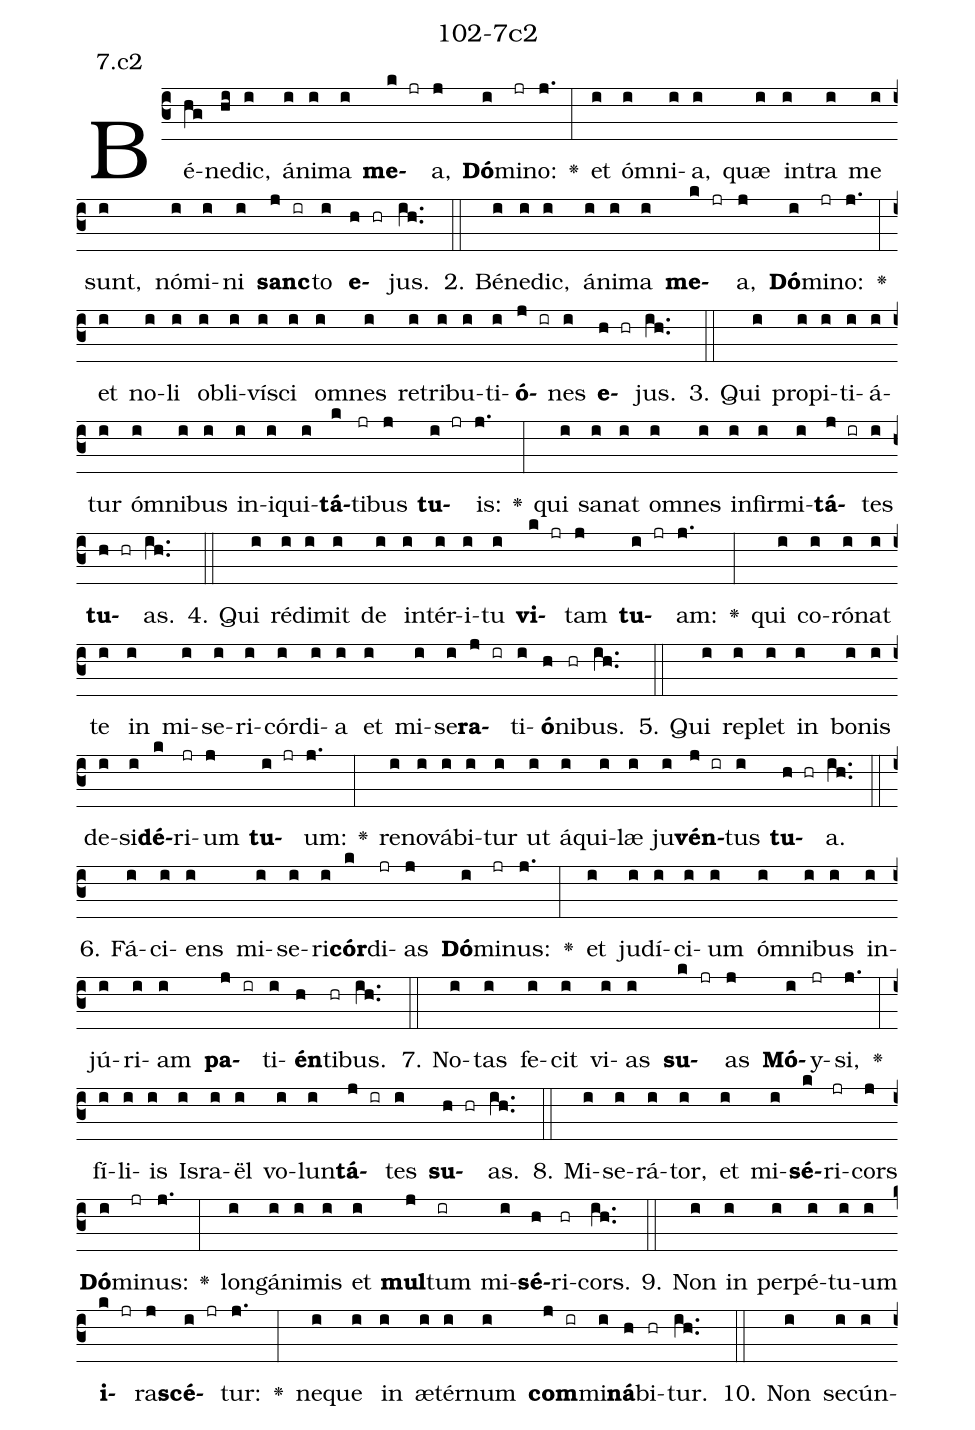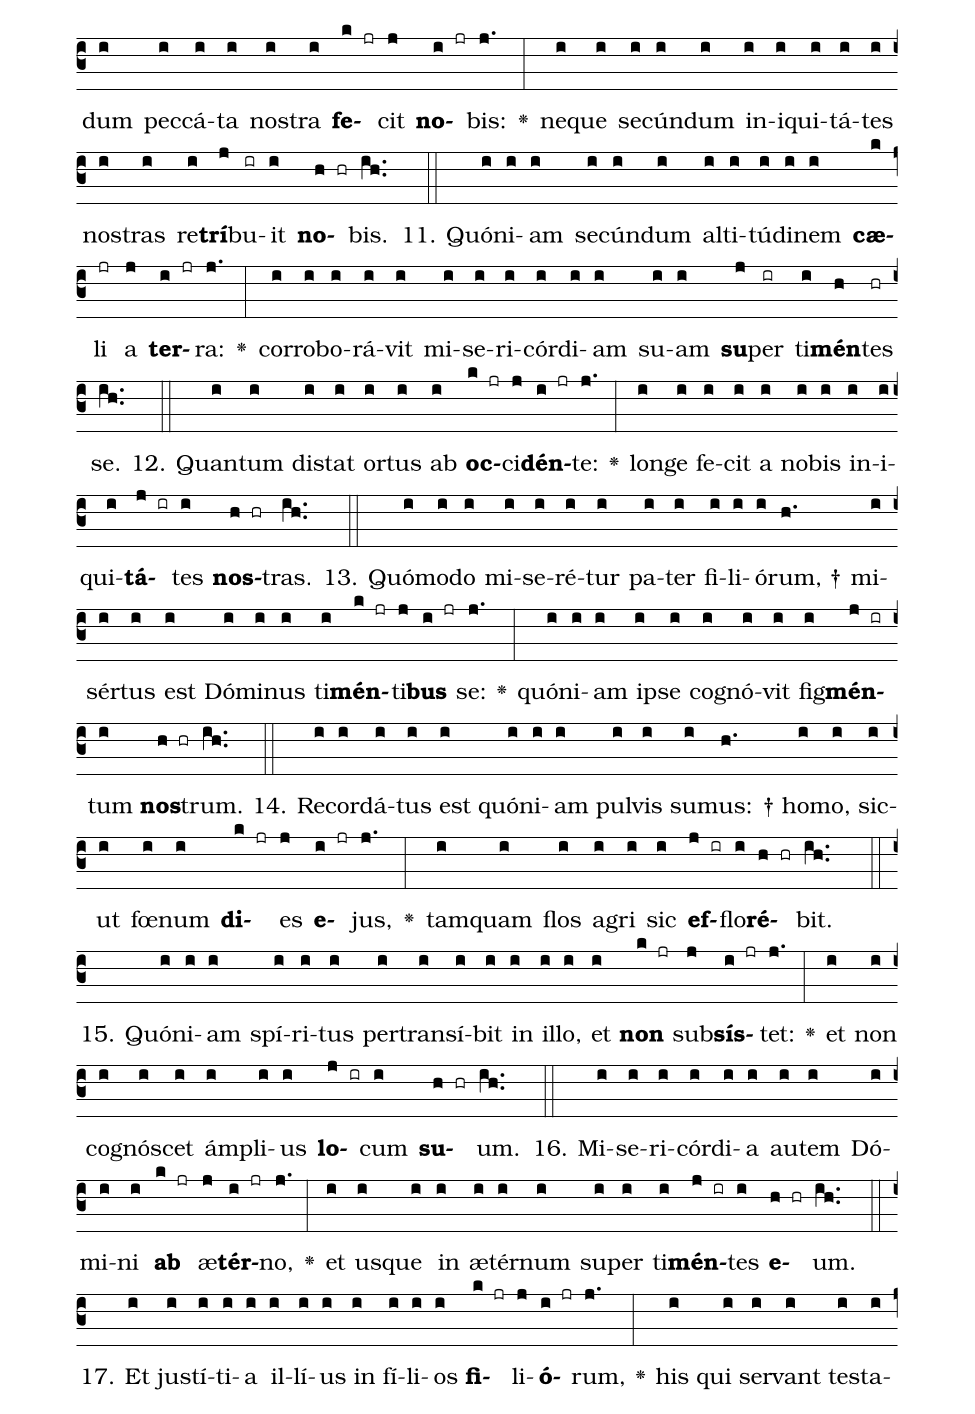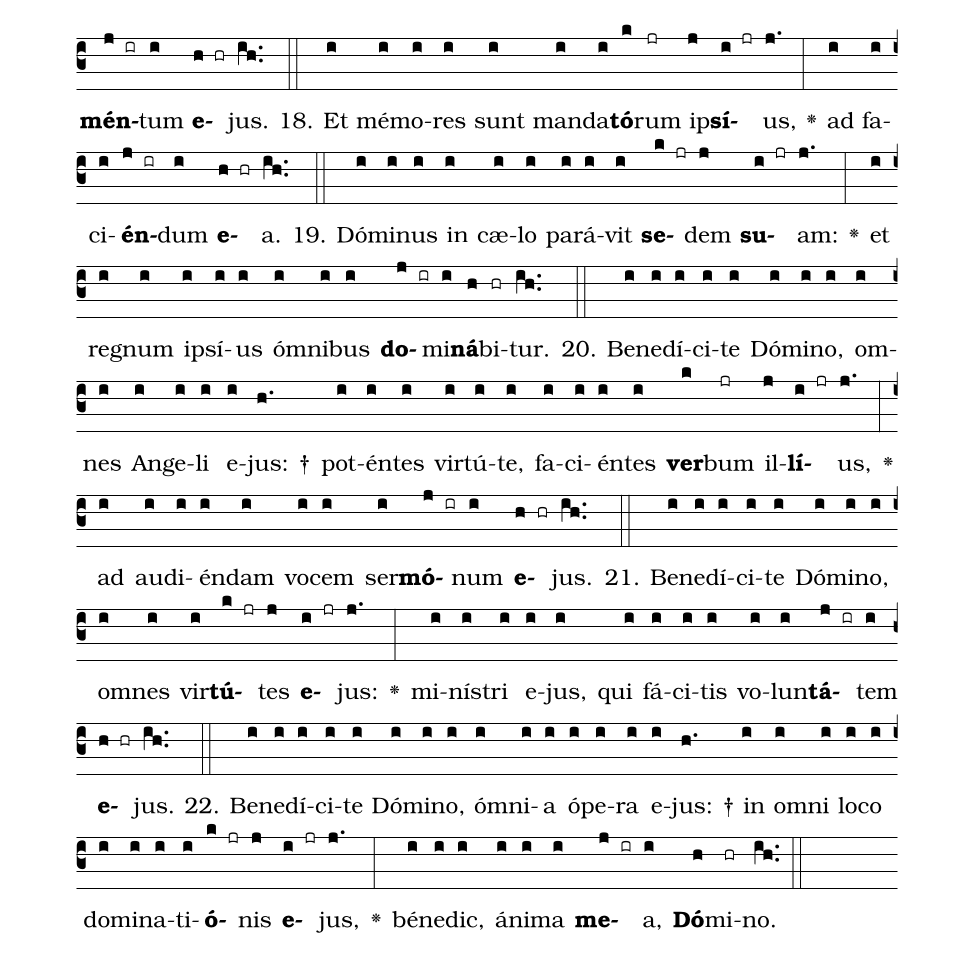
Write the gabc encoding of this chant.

name: 102-7c2;
annotation: 7.c2;
%%
(c3)Bé(hg)ne(hi)dic,(i) á(i)ni(i)ma(i) <b>me</b>(k jr)a,(j) <b>Dó</b>(i)mi(jr)no:(j.) <v>\greheightstar</v>(:) et(i) óm(i)ni(i)a,(i) quæ(i) in(i)tra(i) me(i) sunt,(i) nó(i)mi(i)ni(i) <b>sanc</b>(j ir)to(i) <b>e</b>(h hr)jus.(ih..) (::)
2. Bé(i)ne(i)dic,(i) á(i)ni(i)ma(i) <b>me</b>(k jr)a,(j) <b>Dó</b>(i)mi(jr)no:(j.) <v>\greheightstar</v>(:) et(i) no(i)li(i) ob(i)li(i)ví(i)sci(i) om(i)nes(i) re(i)tri(i)bu(i)ti(i)<b>ó</b>(j ir)nes(i) <b>e</b>(h hr)jus.(ih..) (::)
3. Qui(i) pro(i)pi(i)ti(i)á(i)tur(i) óm(i)ni(i)bus(i) in(i)i(i)qui(i)<b>tá</b>(k)ti(jr)bus(j) <b>tu</b>(i jr)is:(j.) <v>\greheightstar</v>(:) qui(i) sa(i)nat(i) om(i)nes(i) in(i)fir(i)mi(i)<b>tá</b>(j ir)tes(i) <b>tu</b>(h hr)as.(ih..) (::)
4. Qui(i) réd(i)i(i)mit(i) de(i) in(i)tér(i)i(i)tu(i) <b>vi</b>(k jr)tam(j) <b>tu</b>(i jr)am:(j.) <v>\greheightstar</v>(:) qui(i) co(i)ró(i)nat(i) te(i) in(i) mi(i)se(i)ri(i)cór(i)di(i)a(i) et(i) mi(i)se(i)<b>ra</b>(j ir)ti(i)<b>ó</b>(h)ni(hr)bus.(ih..) (::)
5. Qui(i) re(i)plet(i) in(i) bo(i)nis(i) de(i)si(i)<b>dé</b>(k)ri(jr)um(j) <b>tu</b>(i jr)um:(j.) <v>\greheightstar</v>(:) re(i)no(i)vá(i)bi(i)tur(i) ut(i) á(i)qui(i)læ(i) ju(i)<b>vén</b>(j ir)tus(i) <b>tu</b>(h hr)a.(ih..) (::)
6. Fá(i)ci(i)ens(i) mi(i)se(i)ri(i)<b>cór</b>(k)di(jr)as(j) <b>Dó</b>(i)mi(jr)nus:(j.) <v>\greheightstar</v>(:) et(i) ju(i)dí(i)ci(i)um(i) óm(i)ni(i)bus(i) in(i)jú(i)ri(i)am(i) <b>pa</b>(j ir)ti(i)<b>én</b>(h)ti(hr)bus.(ih..) (::)
7. No(i)tas(i) fe(i)cit(i) vi(i)as(i) <b>su</b>(k jr)as(j) <b>Mó</b>(i)y(jr)si,(j.) <v>\greheightstar</v>(:) fí(i)li(i)is(i) Is(i)ra(i)ël(i) vo(i)lun(i)<b>tá</b>(j ir)tes(i) <b>su</b>(h hr)as.(ih..) (::)
8. Mi(i)se(i)rá(i)tor,(i) et(i) mi(i)<b>sé</b>(k)ri(jr)cors(j) <b>Dó</b>(i)mi(jr)nus:(j.) <v>\greheightstar</v>(:) long(i)á(i)ni(i)mis(i) et(i) <b>mul</b>(j)tum(ir) mi(i)<b>sé</b>(h)ri(hr)cors.(ih..) (::)
9. Non(i) in(i) per(i)pé(i)tu(i)um(i) <b>i</b>(k jr)ra(j)<b>scé</b>(i jr)tur:(j.) <v>\greheightstar</v>(:) ne(i)que(i) in(i) æ(i)tér(i)num(i) <b>com</b>(j ir)mi(i)<b>ná</b>(h)bi(hr)tur.(ih..) (::)
10. Non(i) se(i)cún(i)dum(i) pec(i)cá(i)ta(i) nos(i)tra(i) <b>fe</b>(k jr)cit(j) <b>no</b>(i jr)bis:(j.) <v>\greheightstar</v>(:) ne(i)que(i) se(i)cún(i)dum(i) in(i)i(i)qui(i)tá(i)tes(i) nos(i)tras(i) re(i)<b>trí</b>(j)bu(ir)it(i) <b>no</b>(h hr)bis.(ih..) (::)
11. Quón(i)i(i)am(i) se(i)cún(i)dum(i) al(i)ti(i)tú(i)di(i)nem(i) <b>cæ</b>(k)li(jr) a(j) <b>ter</b>(i jr)ra:(j.) <v>\greheightstar</v>(:) cor(i)ro(i)bo(i)rá(i)vit(i) mi(i)se(i)ri(i)cór(i)di(i)am(i) su(i)am(i) <b>su</b>(j)per(ir) ti(i)<b>mén</b>(h)tes(hr) se.(ih..) (::)
12. Quan(i)tum(i) di(i)stat(i) or(i)tus(i) ab(i) <b>oc</b>(k jr)ci(j)<b>dén</b>(i jr)te:(j.) <v>\greheightstar</v>(:) lon(i)ge(i) fe(i)cit(i) a(i) no(i)bis(i) in(i)i(i)qui(i)<b>tá</b>(j ir)tes(i) <b>nos</b>(h hr)tras.(ih..) (::)
13. Quó(i)mo(i)do(i) mi(i)se(i)ré(i)tur(i) pa(i)ter(i) fi(i)li(i)ó(i)rum, †(h.) mi(i)sér(i)tus(i) est(i) Dó(i)mi(i)nus(i) ti(i)<b>mén</b>(k jr)ti(j)<b>bus</b>(i jr) se:(j.) <v>\greheightstar</v>(:) quón(i)i(i)am(i) ip(i)se(i) co(i)gnó(i)vit(i) fig(i)<b>mén</b>(j ir)tum(i) <b>nos</b>(h hr)trum.(ih..) (::)
14. Re(i)cor(i)dá(i)tus(i) est(i) quón(i)i(i)am(i) pul(i)vis(i) su(i)mus: †(h.) ho(i)mo,(i) sic(i)ut(i) fœ(i)num(i) <b>di</b>(k jr)es(j) <b>e</b>(i jr)jus,(j.) <v>\greheightstar</v>(:) tam(i)quam(i) flos(i) a(i)gri(i) sic(i) <b>ef</b>(j ir)flo(i)<b>ré</b>(h hr)bit.(ih..) (::)
15. Quón(i)i(i)am(i) spí(i)ri(i)tus(i) per(i)trans(i)í(i)bit(i) in(i) il(i)lo,(i) et(i) <b>non</b>(k jr) sub(j)<b>sís</b>(i jr)tet:(j.) <v>\greheightstar</v>(:) et(i) non(i) co(i)gnó(i)scet(i) ám(i)pli(i)us(i) <b>lo</b>(j ir)cum(i) <b>su</b>(h hr)um.(ih..) (::)
16. Mi(i)se(i)ri(i)cór(i)di(i)a(i) au(i)tem(i) Dó(i)mi(i)ni(i) <b>ab</b>(k jr) æ(j)<b>tér</b>(i jr)no,(j.) <v>\greheightstar</v>(:) et(i) us(i)que(i) in(i) æ(i)tér(i)num(i) su(i)per(i) ti(i)<b>mén</b>(j ir)tes(i) <b>e</b>(h hr)um.(ih..) (::)
17. Et(i) jus(i)tí(i)ti(i)a(i) il(i)lí(i)us(i) in(i) fí(i)li(i)os(i) <b>fi</b>(k jr)li(j)<b>ó</b>(i jr)rum,(j.) <v>\greheightstar</v>(:) his(i) qui(i) ser(i)vant(i) tes(i)ta(i)<b>mén</b>(j ir)tum(i) <b>e</b>(h hr)jus.(ih..) (::)
18. Et(i) mé(i)mo(i)res(i) sunt(i) man(i)da(i)<b>tó</b>(k)rum(jr) ip(j)<b>sí</b>(i jr)us,(j.) <v>\greheightstar</v>(:) ad(i) fa(i)ci(i)<b>én</b>(j ir)dum(i) <b>e</b>(h hr)a.(ih..) (::)
19. Dó(i)mi(i)nus(i) in(i) cæ(i)lo(i) pa(i)rá(i)vit(i) <b>se</b>(k jr)dem(j) <b>su</b>(i jr)am:(j.) <v>\greheightstar</v>(:) et(i) re(i)gnum(i) ip(i)sí(i)us(i) óm(i)ni(i)bus(i) <b>do</b>(j ir)mi(i)<b>ná</b>(h)bi(hr)tur.(ih..) (::)
20. Be(i)ne(i)dí(i)ci(i)te(i) Dó(i)mi(i)no,(i) om(i)nes(i) An(i)ge(i)li(i) e(i)jus: †(h.) pot(i)én(i)tes(i) vir(i)tú(i)te,(i) fa(i)ci(i)én(i)tes(i) <b>ver</b>(k)bum(jr) il(j)<b>lí</b>(i jr)us,(j.) <v>\greheightstar</v>(:) ad(i) au(i)di(i)én(i)dam(i) vo(i)cem(i) ser(i)<b>mó</b>(j ir)num(i) <b>e</b>(h hr)jus.(ih..) (::)
21. Be(i)ne(i)dí(i)ci(i)te(i) Dó(i)mi(i)no,(i) om(i)nes(i) vir(i)<b>tú</b>(k jr)tes(j) <b>e</b>(i jr)jus:(j.) <v>\greheightstar</v>(:) mi(i)nís(i)tri(i) e(i)jus,(i) qui(i) fá(i)ci(i)tis(i) vo(i)lun(i)<b>tá</b>(j ir)tem(i) <b>e</b>(h hr)jus.(ih..) (::)
22. Be(i)ne(i)dí(i)ci(i)te(i) Dó(i)mi(i)no,(i) óm(i)ni(i)a(i) ó(i)pe(i)ra(i) e(i)jus: †(h.) in(i) om(i)ni(i) lo(i)co(i) do(i)mi(i)na(i)ti(i)<b>ó</b>(k jr)nis(j) <b>e</b>(i jr)jus,(j.) <v>\greheightstar</v>(:) bé(i)ne(i)dic,(i) á(i)ni(i)ma(i) <b>me</b>(j ir)a,(i) <b>Dó</b>(h)mi(hr)no.(ih..) (::)
